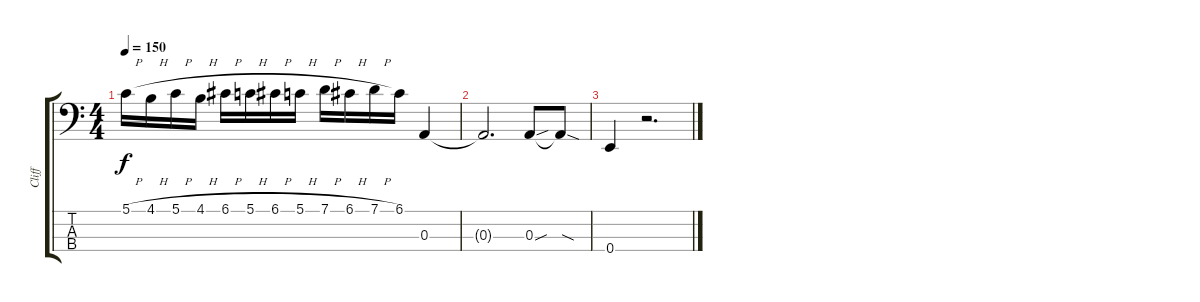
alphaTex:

\track ("Cliff" "Cliff") {instrument electricbassfinger}
\staff {score tabs}
\tuning (G2 D2 A1 E1) {hide}
\ts (4 4)
\tempo 150
\clef f4
\ks c
5.1{h}.16{dy f} 4.1{h}.16 5.1{h}.16 4.1{h}.16 6.1{h}.16 5.1{h}.16 6.1{h}.16 5.1{h}.16 7.1{h}.16 6.1{h}.16 7.1{h}.16 6.1.16 0.3.4 |
0.3{t}.2{d} 0.3{sou}.8 0.3{sod t}.8 |
0.4.4{volume 15} r.2{d}
